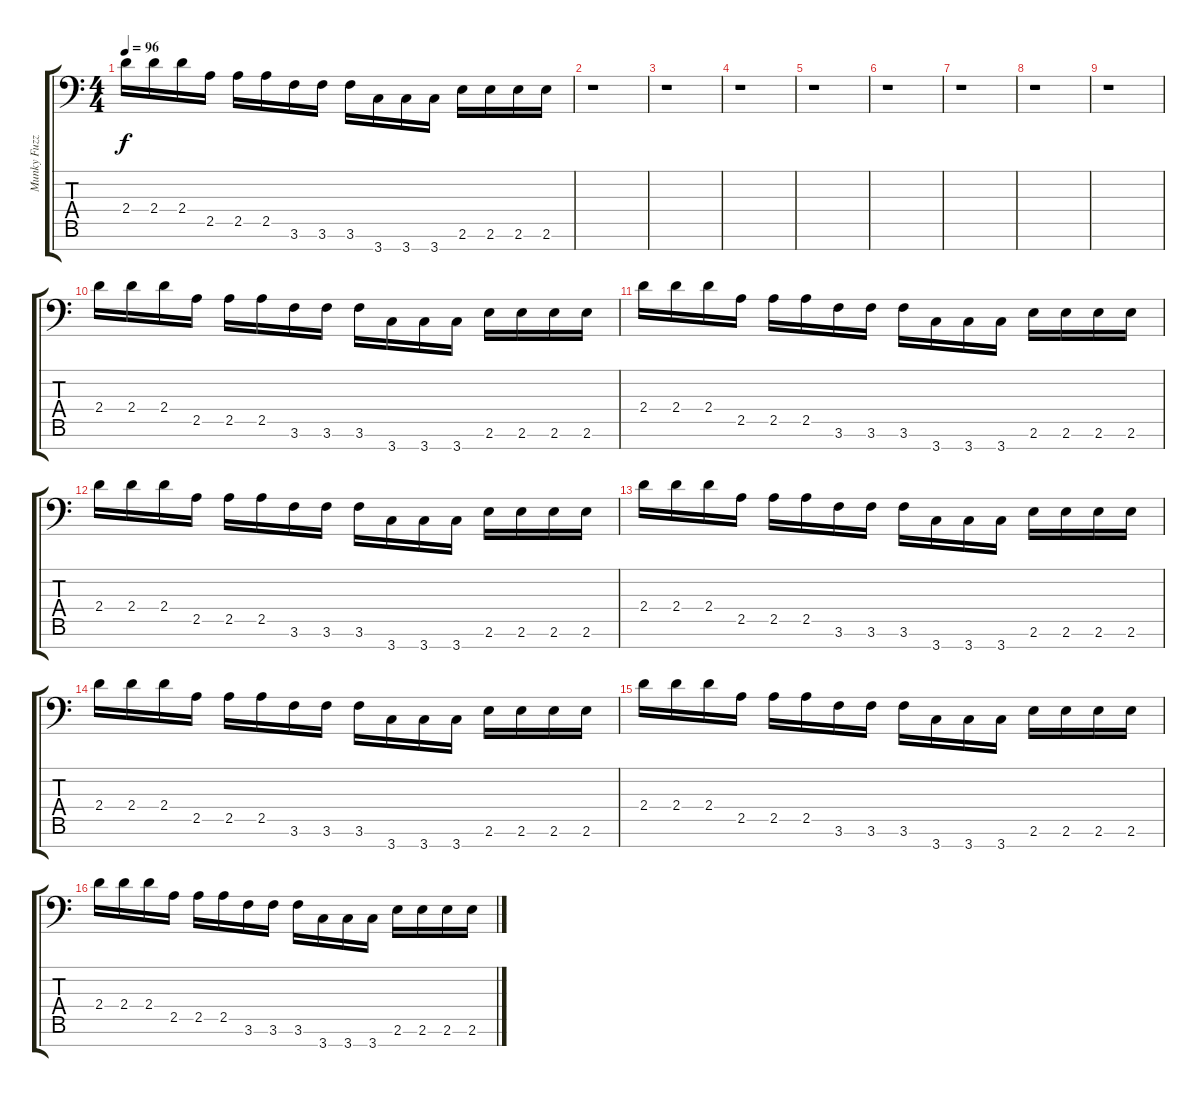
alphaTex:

\track ("Munky Fuzz" "Munky Fuzz") {instrument overdrivenguitar}
\staff {score tabs}
\tuning (D4 A3 F3 C3 G2 D2 A1) {hide}
\ts (4 4)
\tempo 96
\clef f4
\ks c
2.4.16{dy f} 2.4.16 2.4.16 2.5.16 2.5.16 2.5.16 3.6.16 3.6.16 3.6.16 3.7.16 3.7.16 3.7.16 2.6.16 2.6.16 2.6.16 2.6.16 |
r.1 |
r.1 |
r.1 |
r.1 |
r.1 |
r.1 |
r.1 |
r.1 |
2.4.16 2.4.16 2.4.16 2.5.16 2.5.16 2.5.16 3.6.16 3.6.16 3.6.16 3.7.16 3.7.16 3.7.16 2.6.16 2.6.16 2.6.16 2.6.16 |
2.4.16 2.4.16 2.4.16 2.5.16 2.5.16 2.5.16 3.6.16 3.6.16 3.6.16 3.7.16 3.7.16 3.7.16 2.6.16 2.6.16 2.6.16 2.6.16 |
2.4.16 2.4.16 2.4.16 2.5.16 2.5.16 2.5.16 3.6.16 3.6.16 3.6.16 3.7.16 3.7.16 3.7.16 2.6.16 2.6.16 2.6.16 2.6.16 |
2.4.16 2.4.16 2.4.16 2.5.16 2.5.16 2.5.16 3.6.16 3.6.16 3.6.16 3.7.16 3.7.16 3.7.16 2.6.16 2.6.16 2.6.16 2.6.16 |
2.4.16 2.4.16 2.4.16 2.5.16 2.5.16 2.5.16 3.6.16 3.6.16 3.6.16 3.7.16 3.7.16 3.7.16 2.6.16 2.6.16 2.6.16 2.6.16 |
2.4.16 2.4.16 2.4.16 2.5.16 2.5.16 2.5.16 3.6.16 3.6.16 3.6.16 3.7.16 3.7.16 3.7.16 2.6.16 2.6.16 2.6.16 2.6.16 |
2.4.16 2.4.16 2.4.16 2.5.16 2.5.16 2.5.16 3.6.16 3.6.16 3.6.16 3.7.16 3.7.16 3.7.16 2.6.16 2.6.16 2.6.16 2.6.16
